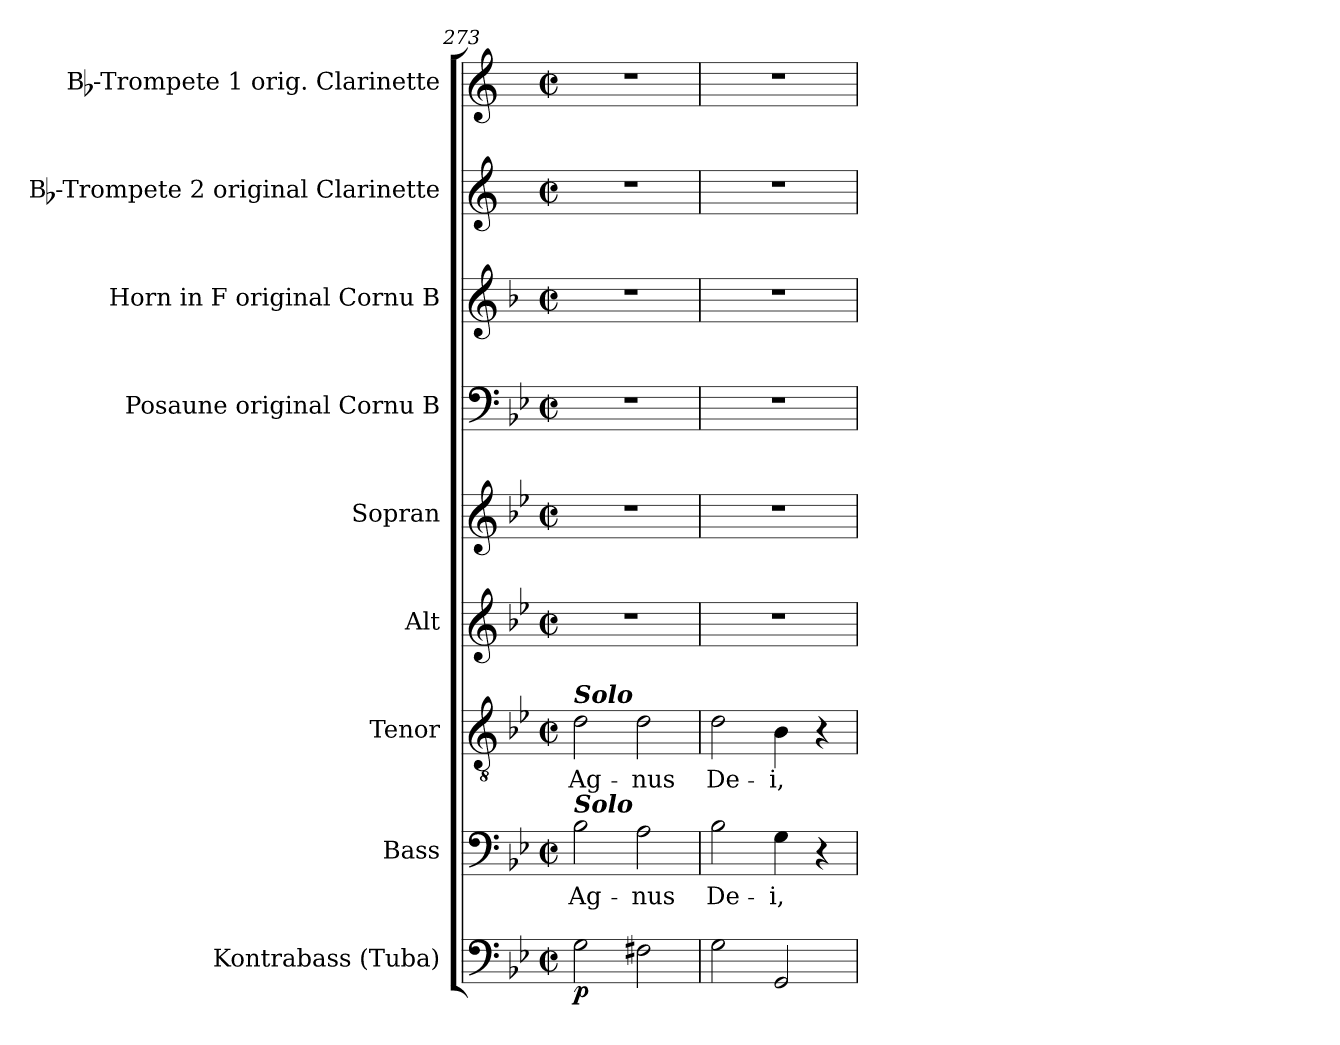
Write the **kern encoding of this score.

**kern	**dynam	**kern	**text	**kern	**text	**kern	**kern	**kern	**kern	**kern	**kern
*part9	*part9	*part8	*part8	*part7	*part7	*part6	*part5	*part4	*part3	*part2	*part1
*staff9	*staff9	*staff8	*staff8	*staff7	*staff7	*staff6	*staff5	*staff4	*staff3	*staff2	*staff1
*I"Kontrabass (Tuba)	*	*I"Bass	*	*I"Tenor	*	*I"Alt	*I"Sopran	*I"Posaune original Cornu B	*I"Horn in F original Cornu B	*I"Bb-Trompete 2 original Clarinette	*I"Bb-Trompete 1 orig. Clarinette
*I'Kb.	*	*I'B.	*	*I'T.	*	*I'A.	*I'S.	*I'Pos.	*I'Hrn.	*I'Bb Trp. 2	*I'Bb Trp. 1
*clefF4	*	*clefF4	*	*clefGv2	*	*clefG2	*clefG2	*clefF4	*clefG2	*clefG2	*clefG2
*ITrd7c12	*	*	*	*	*	*	*	*	*ITrd4c7	*ITrd1c2	*ITrd1c2
*k[b-e-]	*	*k[b-e-]	*	*k[b-e-]	*	*k[b-e-]	*k[b-e-]	*k[b-e-]	*k[b-e-]	*k[b-e-]	*k[b-e-]
*B-:	*	*B-:	*	*B-:	*	*B-:	*B-:	*B-:	*B-:	*B-:	*B-:
*M2/2	*	*M2/2	*	*M2/2	*	*M2/2	*M2/2	*M2/2	*M2/2	*M2/2	*M2/2
*met(c|)	*	*met(c|)	*	*met(c|)	*	*met(c|)	*met(c|)	*met(c|)	*met(c|)	*met(c|)	*met(c|)
=273	=273	=273	=273	=273	=273	=273	=273	=273	=273	=273	=273
!	!	!	!	!LO:TX:a:Bi:t=Solo	!	!	!	!	!	!	!
!	!	!LO:TX:a:Bi:t=Solo	!	!	!	!	!	!	!	!	!
!	!LO:DY:b	!	!LO:LY:b	!	!LO:LY:b	!	!	!	!	!	!
2GG\	p	2B-\	Ag-	2d\	Ag-	1r	1r	1r	1r	1r	1r
!	!	!	!LO:LY:b	!	!LO:LY:b	!	!	!	!	!	!
2FF#X\	.	2A\	-nus	2d\	-nus	.	.	.	.	.	.
=274	=274	=274	=274	=274	=274	=274	=274	=274	=274	=274	=274
!	!	!	!LO:LY:b	!	!LO:LY:b	!	!	!	!	!	!
2GG\	.	2B-\	De-	2d\	De-	1r	1r	1r	1r	1r	1r
!	!	!	!LO:LY:b	!	!LO:LY:b	!	!	!	!	!	!
2GGG/	.	4G\	-i,	4B-\	-i,	.	.	.	.	.	.
.	.	4r	.	4r	.	.	.	.	.	.	.
=	=	=	=	=	=	=	=	=	=	=	=
*-	*-	*-	*-	*-	*-	*-	*-	*-	*-	*-	*-
